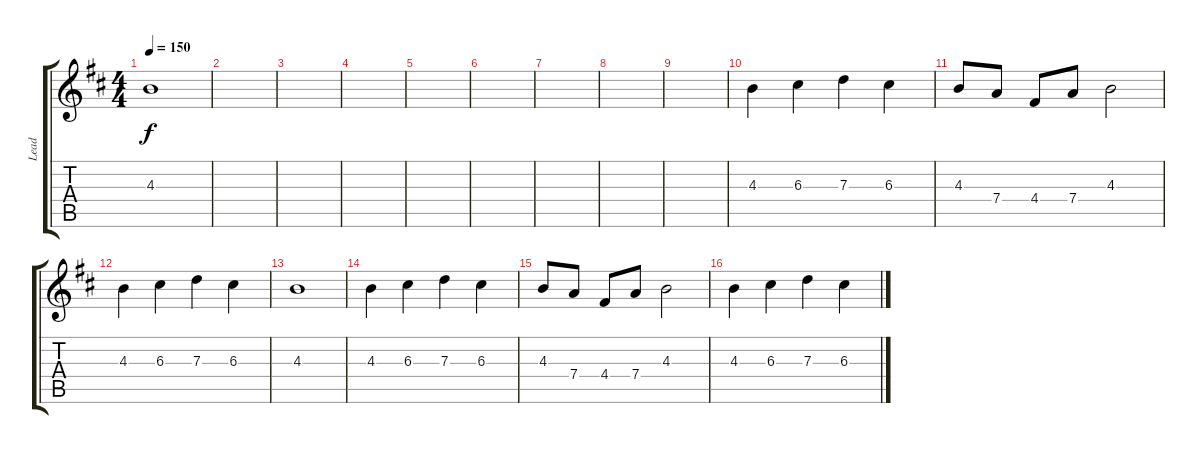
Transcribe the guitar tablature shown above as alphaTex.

\track ("Lead" "Lead") {instrument distortionguitar}
\staff {score tabs}
\tuning (E4 B3 G3 D3 A2 E2) {hide}
\ts (4 4)
\tempo 150
\clef g2
\ks d
4.3.1{dy f} |
|
|
|
|
|
|
|
|
4.3.4 6.3.4 7.3.4 6.3.4 |
4.3.8 7.4.8 4.4.8 7.4.8 4.3.2 |
4.3.4 6.3.4 7.3.4 6.3.4 |
4.3.1 |
4.3.4 6.3.4 7.3.4 6.3.4 |
4.3.8 7.4.8 4.4.8 7.4.8 4.3.2 |
4.3.4 6.3.4 7.3.4 6.3.4
